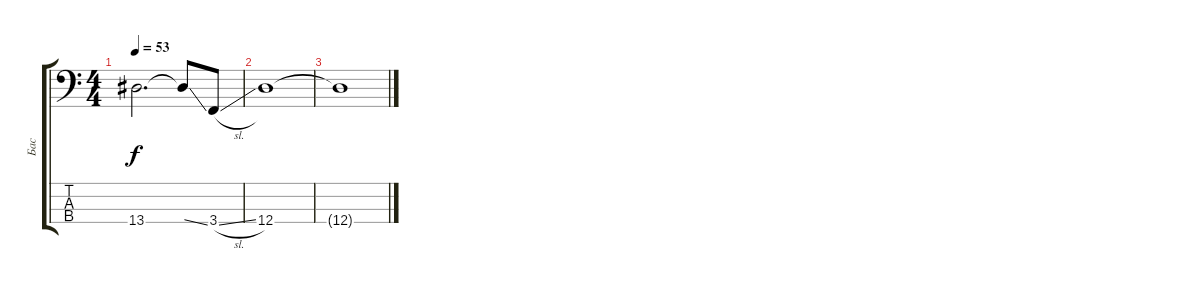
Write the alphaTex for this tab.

\track ("Бас" "Бас") {instrument electricbasspick}
\staff {score tabs}
\tuning (G2 D2 A1 D1) {hide}
\ts (4 4)
\tempo 53
\clef f4
\ks c
13.4.2{d dy f} 13.4{ss t}.8 3.4{sl}.8 |
12.4.1 |
12.4{t}.1
